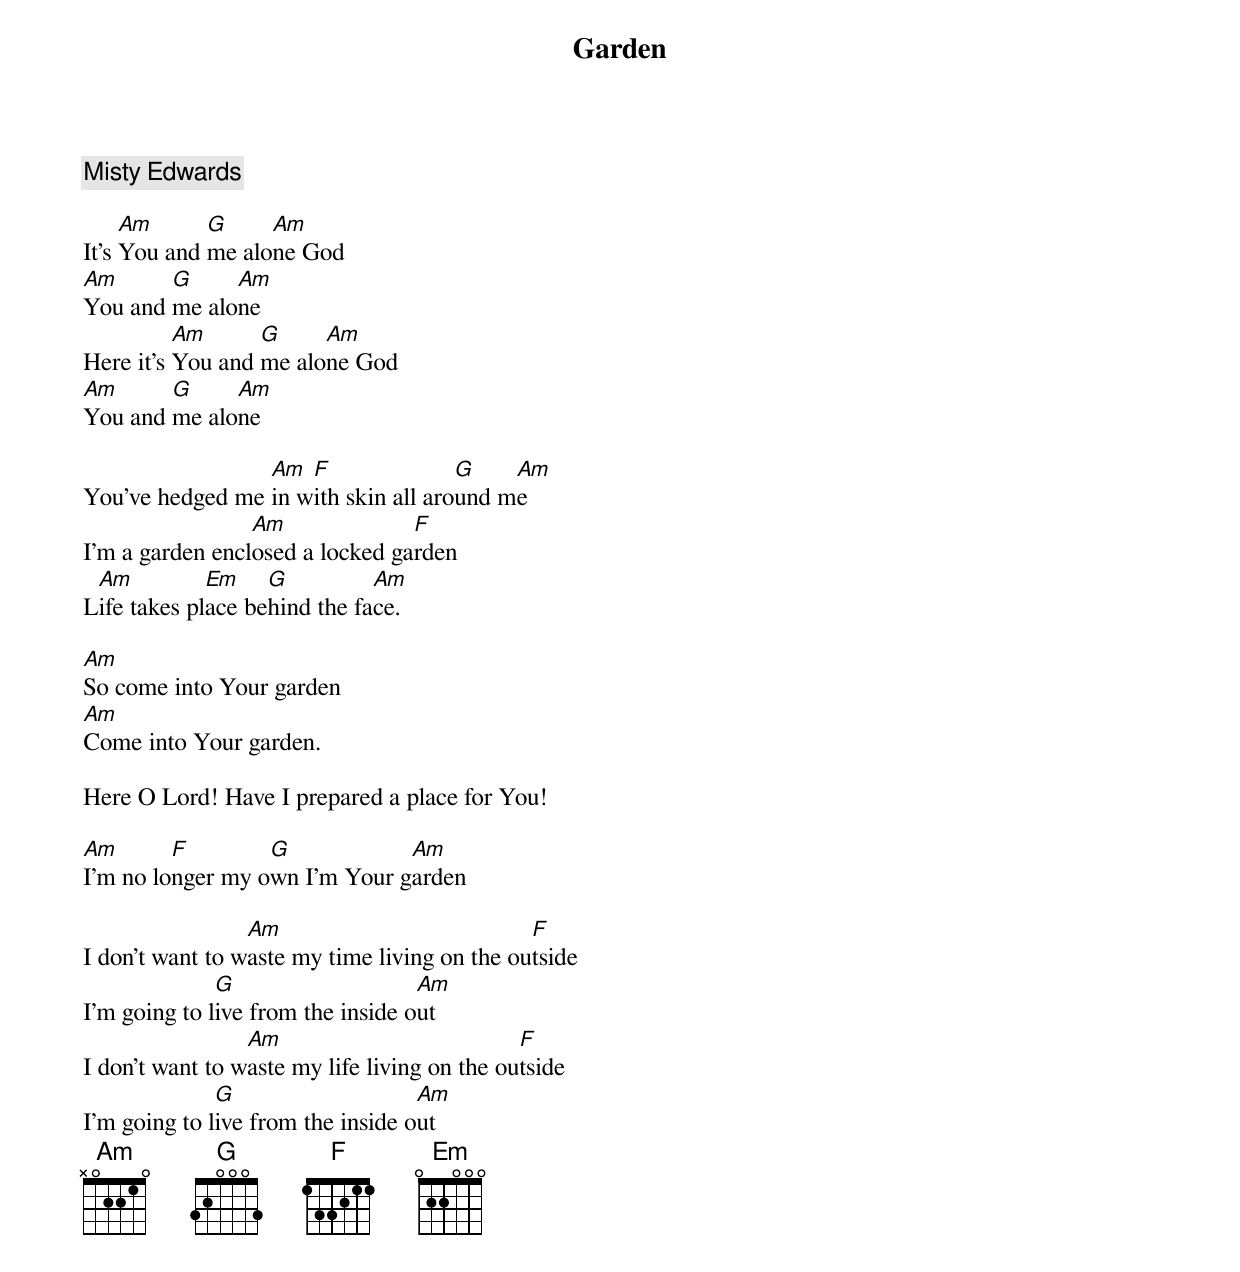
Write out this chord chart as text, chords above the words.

Garden

Misty Edwards

     Am      G     Am
It's You and me alone God
Am      G     Am
You and me alone
          Am      G     Am
Here it's You and me alone God
Am      G     Am
You and me alone

                 Am  F               G    Am
You've hedged me in with skin all around me
                 Am              F
I'm a garden enclosed a locked garden
 Am          Em    G          Am
Life takes place behind the face.

Am
So come into Your garden
Am
Come into Your garden.

Here O Lord! Have I prepared a place for You!

Am       F        G            Am
I'm no longer my own I'm Your garden

                 Am                           F
I don't want to waste my time living on the outside
              G                    Am
I'm going to live from the inside out
                 Am                           F
I don't want to waste my life living on the outside
              G                    Am
I'm going to live from the inside out
